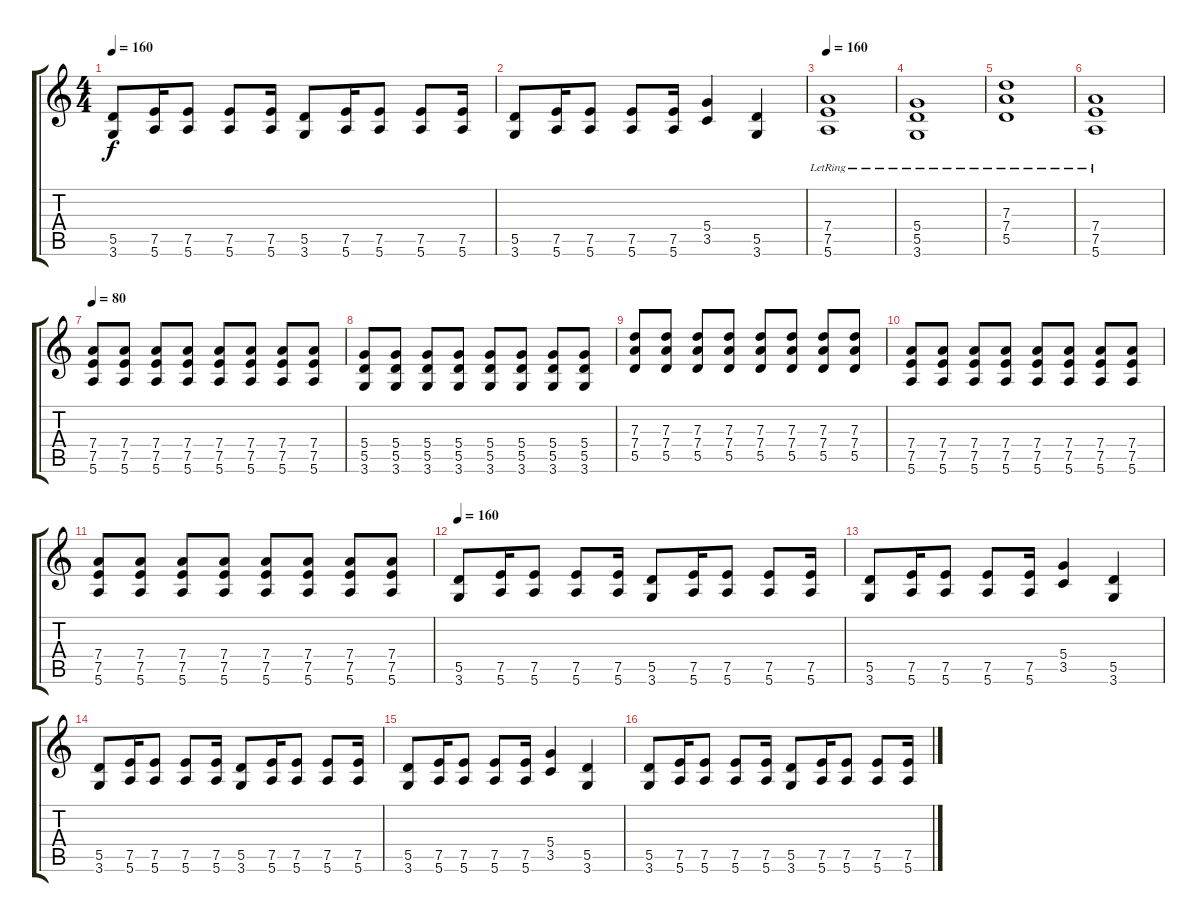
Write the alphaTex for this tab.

\track "" {instrument distortionguitar}
\staff {score tabs}
\tuning (E4 B3 G3 D3 A2 E2) {hide}
\ts (4 4)
\tempo 160
\clef g2
\ks c
(5.5 3.6).8{dy f} (7.5 5.6).16 (7.5 5.6).8 (7.5 5.6).8 (7.5 5.6).16 (5.5 3.6).8 (7.5 5.6).16 (7.5 5.6).8 (7.5 5.6).8 (7.5 5.6).16 |
(5.5 3.6).8 (7.5 5.6).16 (7.5 5.6).8 (7.5 5.6).8 (7.5 5.6).16 (5.4 3.5).4 (5.5 3.6).4 |
\tempo 160
(7.4{lr} 7.5{lr} 5.6{lr}).1 |
(5.4{lr} 5.5{lr} 3.6{lr}).1 |
(7.3{lr} 7.4{lr} 5.5{lr}).1 |
(7.4{lr} 7.5{lr} 5.6{lr}).1 |
\tempo 80
(7.4 7.5 5.6).8 (7.4 7.5 5.6).8 (7.4 7.5 5.6).8 (7.4 7.5 5.6).8 (7.4 7.5 5.6).8 (7.4 7.5 5.6).8 (7.4 7.5 5.6).8 (7.4 7.5 5.6).8 |
(5.4 5.5 3.6).8 (5.4 5.5 3.6).8 (5.4 5.5 3.6).8 (5.4 5.5 3.6).8 (5.4 5.5 3.6).8 (5.4 5.5 3.6).8 (5.4 5.5 3.6).8 (5.4 5.5 3.6).8 |
(7.3 7.4 5.5).8 (7.3 7.4 5.5).8 (7.3 7.4 5.5).8 (7.3 7.4 5.5).8 (7.3 7.4 5.5).8 (7.3 7.4 5.5).8 (7.3 7.4 5.5).8 (7.3 7.4 5.5).8 |
(7.4 7.5 5.6).8 (7.4 7.5 5.6).8 (7.4 7.5 5.6).8 (7.4 7.5 5.6).8 (7.4 7.5 5.6).8 (7.4 7.5 5.6).8 (7.4 7.5 5.6).8 (7.4 7.5 5.6).8 |
(7.4 7.5 5.6).8 (7.4 7.5 5.6).8 (7.4 7.5 5.6).8 (7.4 7.5 5.6).8 (7.4 7.5 5.6).8 (7.4 7.5 5.6).8 (7.4 7.5 5.6).8 (7.4 7.5 5.6).8 |
\tempo 160
(5.5 3.6).8 (7.5 5.6).16 (7.5 5.6).8 (7.5 5.6).8 (7.5 5.6).16 (5.5 3.6).8 (7.5 5.6).16 (7.5 5.6).8 (7.5 5.6).8 (7.5 5.6).16 |
(5.5 3.6).8 (7.5 5.6).16 (7.5 5.6).8 (7.5 5.6).8 (7.5 5.6).16 (5.4 3.5).4 (5.5 3.6).4 |
(5.5 3.6).8 (7.5 5.6).16 (7.5 5.6).8 (7.5 5.6).8 (7.5 5.6).16 (5.5 3.6).8 (7.5 5.6).16 (7.5 5.6).8 (7.5 5.6).8 (7.5 5.6).16 |
(5.5 3.6).8 (7.5 5.6).16 (7.5 5.6).8 (7.5 5.6).8 (7.5 5.6).16 (5.4 3.5).4 (5.5 3.6).4 |
(5.5 3.6).8 (7.5 5.6).16 (7.5 5.6).8 (7.5 5.6).8 (7.5 5.6).16 (5.5 3.6).8 (7.5 5.6).16 (7.5 5.6).8 (7.5 5.6).8 (7.5 5.6).16
